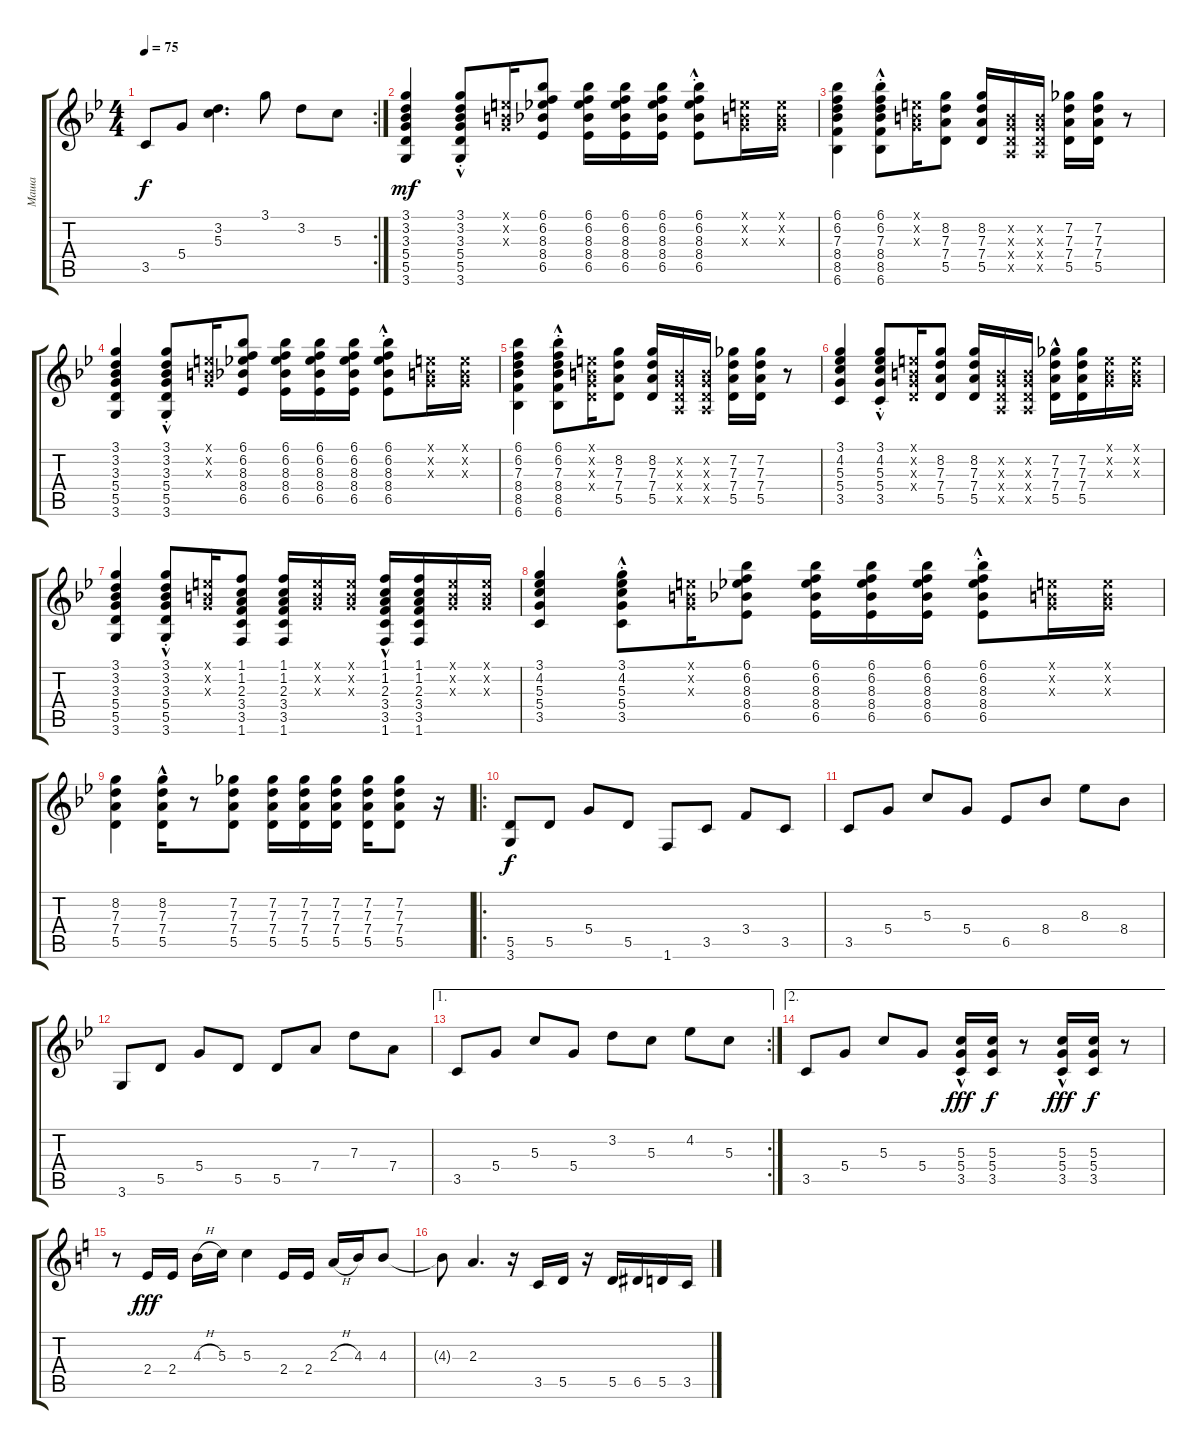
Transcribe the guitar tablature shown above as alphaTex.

\track ("Маша" "Маша") {instrument acousticguitarsteel}
\staff {score tabs}
\tuning (E4 B3 G3 D3 A2 E2) {hide}
\rc 2
\ts (4 4)
\tempo 75
\clef g2
\ks gminor
3.5.8{dy f} 5.4.8 (3.2 5.3).4{d} 3.1.8 3.2.8 5.3.8 |
(3.1 3.2 3.3 5.4 5.5 3.6).4{dy mf} (3.1{hac st} 3.2{hac st} 3.3{hac st} 5.4{hac st} 5.5{hac st} 3.6{st}).8 (0.1{x} 0.2{x} 0.3{x}).16 (6.1 6.2 8.3 8.4 6.5).8 (6.1 6.2 8.3 8.4 6.5).16 (6.1 6.2 8.3 8.4 6.5).16 (6.1 6.2 8.3 8.4 6.5).16 (6.1{hac st} 6.2{hac st} 8.3{hac st} 8.4{hac st} 6.5{hac st}).8 (0.1{x} 0.2{x} 0.3{x}).16 (0.1{x} 0.2{x} 0.3{x}).16 |
(6.1 6.2 7.3 8.4 8.5 6.6).4 (6.1{hac st} 6.2{hac st} 7.3{hac st} 8.4{hac st} 8.5{hac st} 6.6{hac st}).8 (0.1{x} 0.2{x} 0.3{x}).16 (8.2 7.3 7.4 5.5).8 (8.2 7.3 7.4 5.5).16 (0.2{x} 0.3{x} 0.4{x} 0.5{x}).16 (0.2{x} 0.3{x} 0.4{x} 0.5{x}).16 (7.2 7.3 7.4 5.5).16 (7.2 7.3 7.4 5.5).16 r.8 |
(3.1 3.2 3.3 5.4 5.5 3.6).4 (3.1{hac st} 3.2{hac st} 3.3{hac st} 5.4{hac st} 5.5{hac st} 3.6{st}).8 (0.1{x} 0.2{x} 0.3{x}).16 (6.1 6.2 8.3 8.4 6.5).8 (6.1 6.2 8.3 8.4 6.5).16 (6.1 6.2 8.3 8.4 6.5).16 (6.1 6.2 8.3 8.4 6.5).16 (6.1{hac st} 6.2{hac st} 8.3{hac st} 8.4{hac st} 6.5{hac st}).8 (0.1{x} 0.2{x} 0.3{x}).16 (0.1{x} 0.2{x} 0.3{x}).16 |
(6.1 6.2 7.3 8.4 8.5 6.6).4 (6.1{hac st} 6.2{hac st} 7.3{hac st} 8.4{hac st} 8.5{hac st} 6.6{hac st}).8 (0.1{x} 0.2{x} 0.3{x} 0.4{x}).16 (8.2 7.3 7.4 5.5).8 (8.2 7.3 7.4 5.5).16 (0.2{x} 0.3{x} 0.4{x} 0.5{x}).16 (0.2{x} 0.3{x} 0.4{x} 0.5{x}).16 (7.2 7.3 7.4 5.5).16 (7.2 7.3 7.4 5.5).16 r.8 |
(3.1 4.2 5.3 5.4 3.5).4 (3.1{hac st} 4.2{hac st} 5.3{hac st} 5.4{hac st} 3.5{hac st}).8 (0.1{x} 0.2{x} 0.3{x} 0.4{x}).16 (8.2 7.3 7.4 5.5).8 (8.2 7.3 7.4 5.5).16 (0.2{x} 0.3{x} 0.4{x} 0.5{x}).16 (0.2{x} 0.3{x} 0.4{x} 0.5{x}).16 (7.2{hac} 7.3{hac} 7.4{hac} 5.5{hac}).16 (7.2 7.3 7.4 5.5).16 (0.1{x} 0.2{x} 0.3{x}).16 (0.1{x} 0.2{x} 0.3{x}).16 |
(3.1 3.2 3.3 5.4 5.5 3.6).4 (3.1{hac st} 3.2{hac st} 3.3{hac st} 5.4{hac st} 5.5{hac st} 3.6{st}).8 (0.1{x} 0.2{x} 0.3{x}).16 (1.1 1.2 2.3 3.4 3.5 1.6).8 (1.1 1.2 2.3 3.4 3.5 1.6).16 (0.1{x} 0.2{x} 0.3{x}).16 (0.1{x} 0.2{x} 0.3{x}).16 (1.1{hac} 1.2{hac} 2.3{hac} 3.4{hac} 3.5{hac} 1.6{hac}).16 (1.1 1.2 2.3 3.4 3.5 1.6).16 (0.1{x} 0.2{x} 0.3{x}).16 (0.1{x} 0.2{x} 0.3{x}).16 |
(3.1 4.2 5.3 5.4 3.5).4 (3.1{hac st} 4.2{hac st} 5.3{hac st} 5.4{hac st} 3.5{hac st}).8 (0.1{x} 0.2{x} 0.3{x}).16 (6.1 6.2 8.3 8.4 6.5).8 (6.1 6.2 8.3 8.4 6.5).16 (6.1 6.2 8.3 8.4 6.5).16 (6.1 6.2 8.3 8.4 6.5).16 (6.1{hac st} 6.2{hac st} 8.3{hac st} 8.4{hac st} 6.5{hac st}).8 (0.1{x} 0.2{x} 0.3{x}).16 (0.1{x} 0.2{x} 0.3{x}).16 |
(8.2 7.3 7.4 5.5).4 (8.2{hac} 7.3{hac} 7.4{hac} 5.5{hac}).16 r.8 (7.2 7.3 7.4 5.5).8 (7.2 7.3 7.4 5.5).16 (7.2 7.3 7.4 5.5).16 (7.2 7.3 7.4 5.5).16 (7.2 7.3 7.4 5.5).16 (7.2 7.3 7.4 5.5).8 r.16 |
\ro
(5.5 3.6).8{dy f volume 9 instrument distortionguitar} 5.5.8 5.4.8 5.5.8 1.6.8 3.5.8 3.4.8 3.5.8 |
3.5.8 5.4.8 5.3.8 5.4.8 6.5.8 8.4.8 8.3.8 8.4.8 |
3.6.8 5.5.8 5.4.8 5.5.8 5.5.8 7.4.8 7.3.8 7.4.8 |
\ae 1
\rc 2
3.5.8 5.4.8 5.3.8 5.4.8 3.2.8 5.3.8 4.2.8 5.3.8 |
\ae 2
3.5.8 5.4.8 5.3.8 5.4.8 (5.3{hac} 5.4{hac} 3.5{hac}).16{dy fff} (5.3 5.4 3.5).16{dy f} r.8 (5.3{hac} 5.4{hac} 3.5{hac}).16{dy fff} (5.3 5.4 3.5).16{dy f} r.8 |
\ks aminor
r.8 2.4.16{dy fff} 2.4.16 4.3{h}.16 5.3.16 5.3.4 2.4.16 2.4.16 2.3{h}.16 4.3.16 4.3.8 |
4.3{t}.8 2.3.4{d} r.16 3.5.16 5.5.16 r.16 5.5.16 6.5.16 5.5.16 3.5.16
